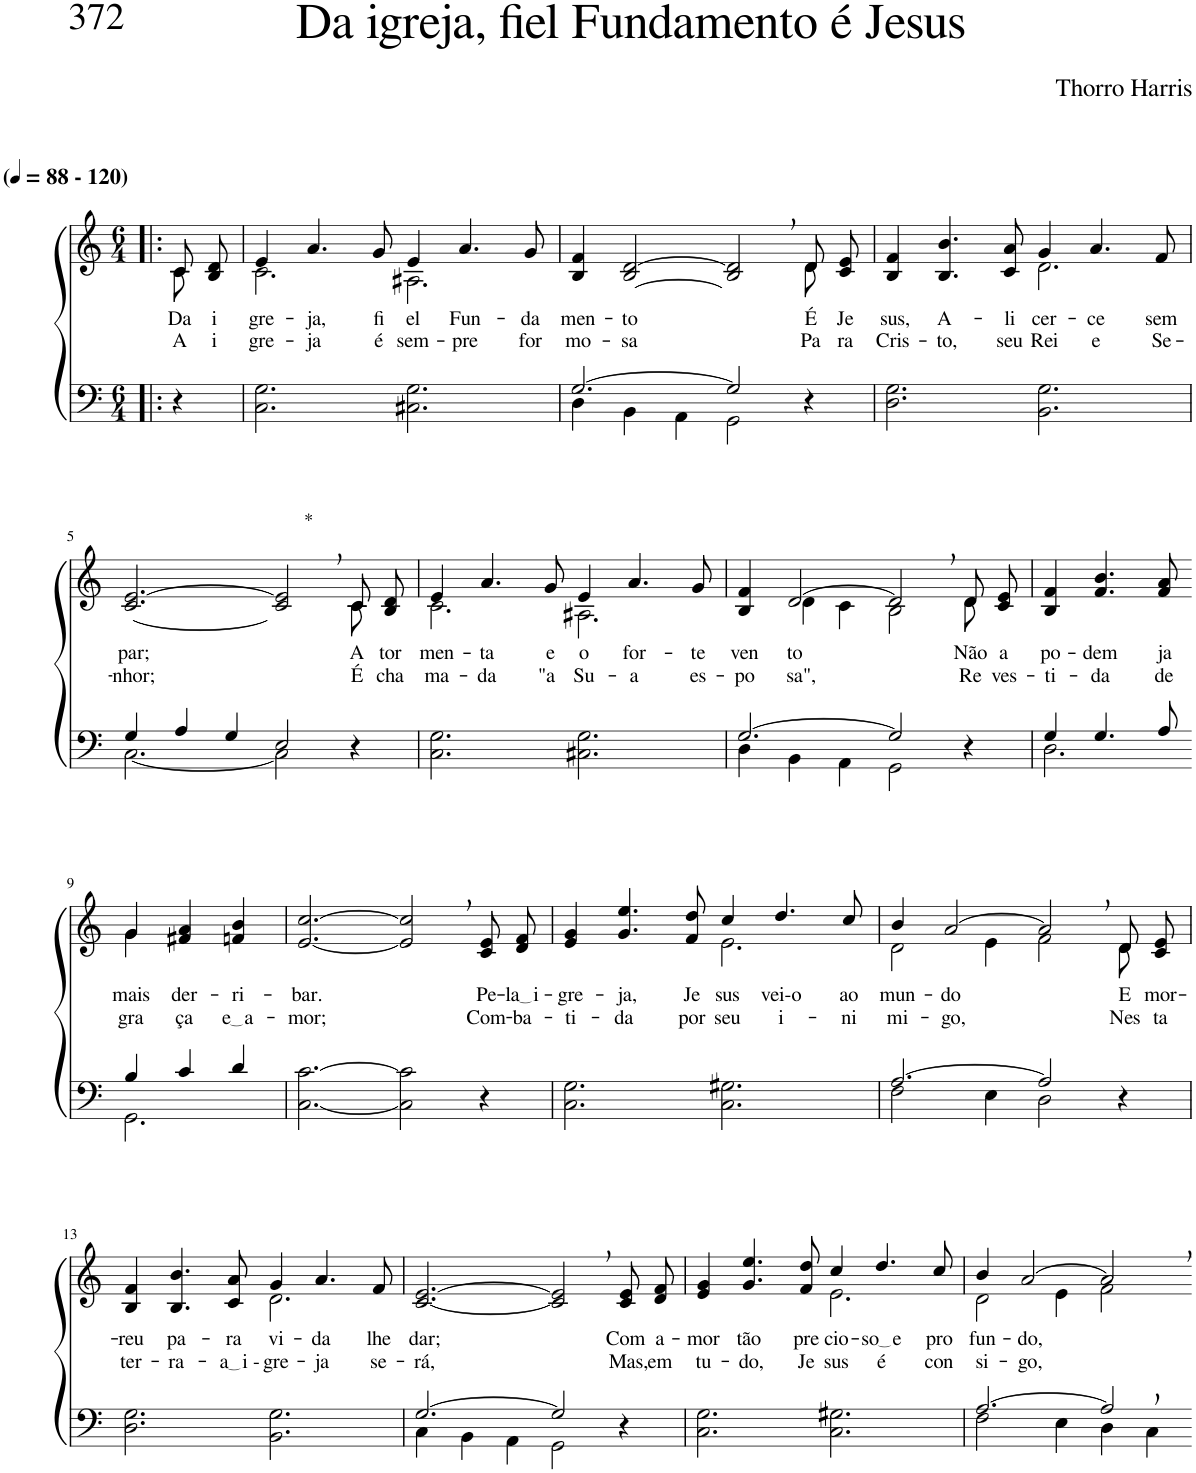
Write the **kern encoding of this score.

**kern	**kern	**text	**text
*part2	*part1	*part1	*part1
*staff2	*staff1	*staff1	*staff1
*I"Parte III e IV	*I"Parte I e II	*	*
*clefF4	*clefG2	*	*
*k[]	*k[]	*	*
*M6/4	*M6/4	*	*
*MM88	*MM88	*	*
=1!|:	=1!|:	=1!|:	=1!|:
*	*^	*	*
!	!LO:TX:a:B:t=(	!	!	!
!	!LO:TX:a:B:t=- 120)	!	!	!
!	!	!	!LO:LY:b	!LO:LY:b
4r	8c/L	8c\	Da	A
!	!	!	!LO:LY:b	!LO:LY:b
.	8B/ 8d/J	8ryy	i-	i-
=2	=2	=2	=2	=2
!	!	!	!LO:LY:b	!LO:LY:b
2.C\ 2.G\	4e/	2.c\	-gre-	-gre-
!	!	!	!LO:LY:b	!LO:LY:b
.	4.a/	.	-ja,	-ja
!	!	!	!LO:LY:b	!LO:LY:b
.	8g/	.	fi-	é
!	!	!	!LO:LY:b	!LO:LY:b
2.C#X\ 2.G\	4e/	2.A#X\	-el	sem-
!	!	!	!LO:LY:b	!LO:LY:b
.	4.a/	.	Fun-	-pre
!	!	!	!LO:LY:b	!LO:LY:b
.	8g/	.	-da-	for-
=3	=3	=3	=3	=3
*^	*	*	*	*
!	!	!	!	!LO:LY:b	!LO:LY:b
[2.G/	4D\	1ryy	4B/ 4f/	-men-	-mo-
!	!	!	!	!LO:LY:b	!LO:LY:b
.	4BB\	.	[2B/ [2d/	-to	-sa
.	4AA\	.	.	.	.
2G/]	2GG\	.	2B/] 2d/]	.	.
.	.	4ryy	.	.	.
!	!	!	!	!LO:LY:b	!LO:LY:b
4r	4ryy	8d\	8d/L	É	Pa-
!	!	!	!	!LO:LY:b	!LO:LY:b
.	.	8ryy	8c/ 8e/J	Je-	-ra
*v	*v	*	*	*	*
=4	=4	=4	=4	=4
!	!	!	!LO:LY:b	!LO:LY:b
2.D\ 2.G\	4B/ 4f/	2.ryy	-sus,	Cris-
!	!	!	!LO:LY:b	!LO:LY:b
.	4.B/ 4.b/	.	A-	-to,
!	!	!	!LO:LY:b	!LO:LY:b
.	8c/ 8a/	.	-li-	seu
!	!	!	!LO:LY:b	!LO:LY:b
2.BB\ 2.G\	4g/	2.d\	-cer-	Rei
!	!	!	!LO:LY:b	!LO:LY:b
.	4.a/	.	-ce	e
!	!	!	!LO:LY:b	!LO:LY:b
.	8f/	.	sem	Se-
!!LO:LB:g=z	!!
=5	=5	=5	=5	=5
*^	*	*	*	*
!	!	!	!	!LO:LY:b	!LO:LY:b
4G/	[2.C\	[2.c/ [2.e/	4ryy	par;	-nhor;
*	*	*v	*v	*	*
4A/	.	.	.	.
4G/	.	.	.	.
!	!	!LO:TX:a:t=*	!	!
2E/	2C\]	2c/], 2e/],	.	.
*	*	*^	*	*
!	!	!	!	!LO:LY:b	!LO:LY:b
4r	4ryy	8c/L	8c\	A	É
!	!	!	!	!LO:LY:b	!LO:LY:b
.	.	8B/ 8d/J	8ryy	tor-	cha-
*v	*v	*	*	*	*
=6	=6	=6	=6	=6
!	!	!	!LO:LY:b	!LO:LY:b
2.C\ 2.G\	4e/	2.c\	-men-	-ma-
!	!	!	!LO:LY:b	!LO:LY:b
.	4.a/	.	-ta	-da
!	!	!	!LO:LY:b	!LO:LY:b
.	8g/	.	e	"a
!	!	!	!LO:LY:b	!LO:LY:b
2.C#X\ 2.G\	4e/	2.A#X\	o	Su-
!	!	!	!LO:LY:b	!LO:LY:b
.	4.a/	.	for-	-a
!	!	!	!LO:LY:b	!LO:LY:b
.	8g/	.	-te	es-
=7	=7	=7	=7	=7
*^	*	*	*	*
!	!	!	!	!LO:LY:b	!LO:LY:b
[2.G/	4D\	4B/ 4f/	4ryy	ven-	-po-
!	!	!	!	!LO:LY:b	!LO:LY:b
.	4BB\	[2d/	4d\	-to	-sa",
.	4AA\	.	4c\	.	.
2G/]	2GG\	2d,/]	2B\	.	.
!	!	!	!	!LO:LY:b	!LO:LY:b
4r	4ryy	8d/L	8d\	Não	Re-
!	!	!	!	!LO:LY:b	!LO:LY:b
.	.	8c/ 8e/J	8ryy	a	-ves-
=8	=8	=8	=8	=8	=8
!	!	!	!	!LO:LY:b	!LO:LY:b
*	*	*v	*v	*	*
4G/	2.D\	4B/ 4f/	po-	-ti-
!	!	!	!LO:LY:b	!LO:LY:b
4.G/	.	4.f/ 4.b/	-dem	-da
!	!	!	!LO:LY:b	!LO:LY:b
8A/	.	8f/ 8a/	ja-	de
!!LO:LB:g=z
=9-	=9-	=9-	=9-	=9-
*	*	*^	*	*
!	!	!	!	!LO:LY:b	!LO:LY:b
4B/	2.GG\	4g/	4g\	-mais	gra-
!	!	!	!	!LO:LY:b	!LO:LY:b
4c/	.	4f#X/ 4a/	2ryy	der-	-ça
!	!	!	!	!LO:LY:b	!LO:LY:b
4d/	.	4fn/ 4b/	.	-ri-	e a
*v	*v	*	*	*	*
*	*v	*v	*	*
=10	=10	=10	=10
!	!	!LO:LY:b	!LO:LY:b
[2.C\ [2.c\	[2.e/ [2.cc/	-bar.	-mor;
2C\] 2c\]	2e/], 2cc/],	.	.
!	!	!LO:LY:b	!LO:LY:b
4r	8c/ 8e/L	Pe-	Com-
!	!	!LO:LY:b	!LO:LY:b
.	8d/ 8f/J	la i	-ba-
=11	=11	=11	=11
!	!	!LO:LY:b	!LO:LY:b
*	*^	*	*
2.C\ 2.G\	4e/ 4g/	2.ryy	-gre-	-ti-
!	!	!	!LO:LY:b	!LO:LY:b
.	4.g/ 4.ee/	.	-ja,	-da
!	!	!	!LO:LY:b	!LO:LY:b
.	8f/ 8dd/	.	Je-	por
!	!	!	!LO:LY:b	!LO:LY:b
2.C\ 2.G#X\	4cc/	2.e\	-sus	seu
!	!	!	!LO:LY:b	!LO:LY:b
.	4.dd/	.	vei-o	i-
!	!	!	!LO:LY:b	!LO:LY:b
.	8cc/	.	ao	-ni-
=12	=12	=12	=12	=12
*^	*	*	*	*
!	!	!	!	!LO:LY:b	!LO:LY:b
[2.A/	2F\	4b/	2d\	mun-	-mi-
!	!	!	!	!LO:LY:b	!LO:LY:b
.	.	[2a/	.	-do	-go,
.	4E\	.	4e\	.	.
2A/]	2D\	2a,/]	2f\	.	.
!	!	!	!	!LO:LY:b	!LO:LY:b
4r	4ryy	8d/L	8d\	E	Nes-
!	!	!	!	!LO:LY:b	!LO:LY:b
.	.	8c/ 8e/J	8ryy	mor-	-ta
*v	*v	*	*	*	*
!!LO:LB:g=z	!!
=13	=13	=13	=13	=13
!	!	!	!LO:LY:b	!LO:LY:b
2.D\ 2.G\	4B/ 4f/	2.ryy	-reu	ter-
!	!	!	!LO:LY:b	!LO:LY:b
.	4.B/ 4.b/	.	pa-	-ra-
!	!	!	!LO:LY:b	!LO:LY:b
.	8c/ 8a/	.	-ra	a i -
!	!	!	!LO:LY:b	!LO:LY:b
2.BB\ 2.G\	4g/	2.d\	vi-	-gre-
!	!	!	!LO:LY:b	!LO:LY:b
.	4.a/	.	-da	-ja
!	!	!	!LO:LY:b	!LO:LY:b
.	8f/	.	lhe	se-
*	*v	*v	*	*
=14	=14	=14	=14
*^	*	*	*
!	!	!	!LO:LY:b	!LO:LY:b
[2.G/	4C\	[2.c/ [2.e/	dar;	-rá,
.	4BB\	.	.	.
.	4AA\	.	.	.
2G/]	2GG\	2c/], 2e/],	.	.
!	!	!	!LO:LY:b	!LO:LY:b
4r	4ryy	8c/ 8e/L	Com	Mas,
!	!	!	!LO:LY:b	!LO:LY:b
.	.	8d/ 8f/J	a-	em
*v	*v	*	*	*
=15	=15	=15	=15
!	!	!LO:LY:b	!LO:LY:b
*	*^	*	*
2.C\ 2.G\	4e/ 4g/	2.ryy	-mor	tu-
!	!	!	!LO:LY:b	!LO:LY:b
.	4.g/ 4.ee/	.	tão	-do,
!	!	!	!LO:LY:b	!LO:LY:b
.	8f/ 8dd/	.	pre-	Je-
!	!	!	!LO:LY:b	!LO:LY:b
2.C\ 2.G#X\	4cc/	2.e\	-cio-	-sus
!	!	!	!LO:LY:b	!LO:LY:b
.	4.dd/	.	so e	é
!	!	!	!LO:LY:b	!LO:LY:b
.	8cc/	.	pro-	con-
=16	=16	=16	=16	=16
*^	*	*	*	*
!	!	!	!	!LO:LY:b	!LO:LY:b
[2.A/	2F\	4b/	2d\	-fun-	-si-
!	!	!	!	!LO:LY:b	!LO:LY:b
.	.	[2a/	.	-do,	-go,
.	4E\	.	4e\	.	.
2A,/]	4D\	2a,/]	2f\	.	.
.	4C\	.	.	.	.
*v	*v	*	*	*	*
*	*v	*v	*	*
=-	=-	=-	=-
*-	*-	*-	*-
